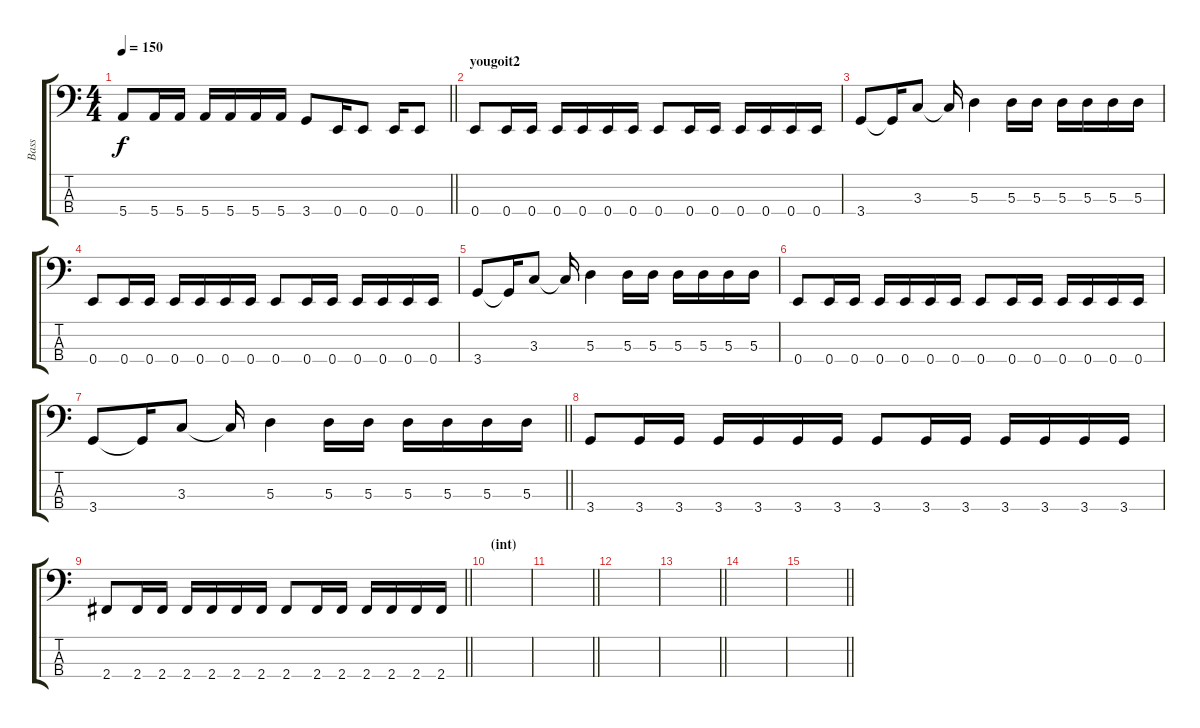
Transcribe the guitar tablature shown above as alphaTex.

\track ("Bass" "Bass") {instrument electricbassfinger}
\staff {score tabs}
\tuning (G2 D2 A1 E1) {hide}
\ts (4 4)
\tempo 150
\clef f4
\barLineRight lightlight
\ks c
5.4.8{dy f} 5.4.16 5.4.16 5.4.16 5.4.16 5.4.16 5.4.16 3.4.8 0.4.16 0.4.8 0.4.16 0.4.8 |
\section ("" "yougoit2")
0.4.8 0.4.16 0.4.16 0.4.16 0.4.16 0.4.16 0.4.16 0.4.8 0.4.16 0.4.16 0.4.16 0.4.16 0.4.16 0.4.16 |
3.4.8 3.4{t}.16 3.3.8 3.3{t}.16 5.3.4 5.3.16 5.3.16 5.3.16 5.3.16 5.3.16 5.3.16 |
0.4.8 0.4.16 0.4.16 0.4.16 0.4.16 0.4.16 0.4.16 0.4.8 0.4.16 0.4.16 0.4.16 0.4.16 0.4.16 0.4.16 |
3.4.8 3.4{t}.16 3.3.8 3.3{t}.16 5.3.4 5.3.16 5.3.16 5.3.16 5.3.16 5.3.16 5.3.16 |
0.4.8 0.4.16 0.4.16 0.4.16 0.4.16 0.4.16 0.4.16 0.4.8 0.4.16 0.4.16 0.4.16 0.4.16 0.4.16 0.4.16 |
\barLineRight lightlight
3.4.8 3.4{t}.16 3.3.8 3.3{t}.16 5.3.4 5.3.16 5.3.16 5.3.16 5.3.16 5.3.16 5.3.16 |
3.4.8 3.4.16 3.4.16 3.4.16 3.4.16 3.4.16 3.4.16 3.4.8 3.4.16 3.4.16 3.4.16 3.4.16 3.4.16 3.4.16 |
\barLineRight lightlight
2.4.8 2.4.16 2.4.16 2.4.16 2.4.16 2.4.16 2.4.16 2.4.8 2.4.16 2.4.16 2.4.16 2.4.16 2.4.16 2.4.16 |
\section ("" "(int)")
|
\barLineRight lightlight
|
|
\barLineRight lightlight
|
|
\barLineRight lightlight
